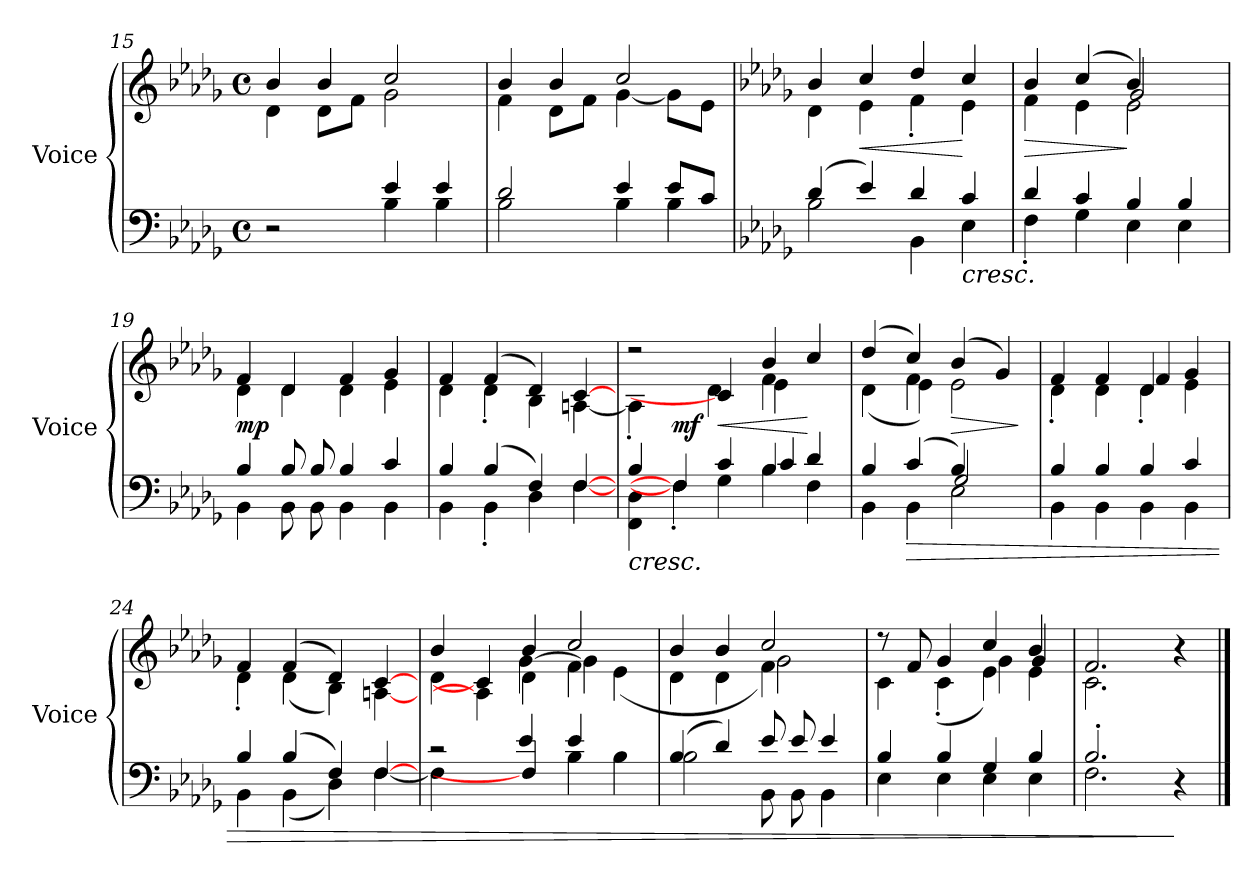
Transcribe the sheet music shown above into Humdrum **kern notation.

**kern	**dynam	**kern	**dynam
*part2	*part2	*part1	*part1
*staff2	*staff2	*staff1	*staff1
*I"Voice	*	*I"Voice	*
*I'Voice	*	*I'Voice	*
*clefF4	*	*clefG2	*
*k[b-e-a-d-g-]	*	*k[b-e-a-d-g-]	*
*M4/4	*	*M4/4	*
*met(c)	*	*met(c)	*
=15	=15	=15	=15
*^	*	*^	*
2r	2ryy	.	4b-/	4d-\	.
.	.	.	4b-/	8d-\L	.
.	.	.	.	8f\J	.
4B-\	4e-/	.	2cc/	2g-\	.
4B-\	4e-/	.	.	.	.
=16	=16	=16	=16	=16	=16
2d-/	2B-\	.	4b-/	4f\	.
.	.	.	4b-/	8d-\L	.
.	.	.	.	8f\J	.
4e-/	4B-\	.	2cc/	[<4g-\	.
8e-/L	4B-\	.	.	8g-\L]	.
8c/J	.	.	.	8e-\J	.
!!LO:PB:g=z	!!
=17	=17	=17	=17	=17	=17
*k[b-e-a-d-g-]	*	*	*k[b-e-a-d-g-]	*	*
(>4d-/	2B-\	.	4b-/	4d-\	.
!	!	!	!	!	!LO:HP:b
4e-/)	.	.	4cc/	4e-\	<
4d-/	4BB-\	.	4dd-/	4f'<\	.
!	!	!LO:HP:b	!	!	!
4c/	4E-\	<	4cc/	4e-\	[
=18	=18	=18	=18	=18	=18
!	!	!	!	!	!LO:HP:b
*	*	*	*	*^	*
4d-/	4F'<\	.	4b-/	4f\	2ryy	>
4c/	4G-\	.	(>4cc/	4e-\	.	.
4B-/	4E-\	.	4b-/)	2e-\	2g-/	]
4B-/	4E-\	.	4ryy	.	.	.
*	*	*	*	*v	*v	*
=19	=19	=19	=19	=19	=19
!	!	!LO:DY:a	!	!	!
4B-/	4BB-\	mp	4f/	4d-\	.
8B-/	8BB-\	.	4d-/	4d-\	.
8B-/	8BB-\	.	.	.	.
4B-/	4BB-\	.	4f/	4d-\	.
4c/	4BB-\	.	4g-/	4e-\	.
=20	=20	=20	=20	=20	=20
4B-/	4BB-\	.	4f/	4d-\	.
(>4B-/	4BB-'<\	.	(>4f/	4d-'<\	.
4F/)	4D-\	.	4d-/)	4B-\	.
[4F/	[4F\	.	[4c/	[4An\	.
!!LO:LB:g=z
=21	=21	=21	=21	=21	=21
!	!	!LO:HP:b	!	!	!
*^	*^	*	*	*^	*
4B-/	4FF\ 4D-\	4ryy	2.ryy	<	2r	4A'<'<\]	2.ryy	.
!	!	!	!	!LO:DY:a	!	!	!	!
4F/]	4F'<'<\]	4F\	.	mf	.	4ryy	.	.
!	!	!	!	!	!	!	!	!LO:HP:b
4c/	4G-\	2.ryy	.	.	4c/]	4d-\	.	<
4B-/	4B-\	.	4c/	[	4b-/	4f\	4e-\	.
4d-/	4F\	.	4ryy	.	4cc/	4ryy	4ryy	[
*	*	*v	*v	*	*	*	*	*
=22	=22	=22	=22	=22	=22	=22	=22
4B-/	4BB-\	2ryy	.	(>4dd-/	(<4d-\	4ryy	.
!	!	!	!LO:HP:b	!	!	!	!
(>4c/	4BB-\	.	>	4cc/)	4f\	4e-\)	.
!	!	!	!	!	!	!	!LO:HP:b
4B-/)	2E-\	2G-/	[	(>4b-/	2ryy	2e-\	>
4ryy	.	.	.	4g-/)	.	.	.
*v	*v	*v	*	*	*	*	*
*	*	*v	*v	*v	*
.	.	.	]
=23	=23	=23	=23
*^	*	*^	*
*	*	*	*	*^	*
4B-/	4BB-\	.	4f/	4d-'<\	2ryy	.
4B-/	4BB-\	.	4f/	4d-\	.	.
4B-/	4BB-\	.	4d-/	4d-'<\	4f/	.
4c/	4BB-\	.	4ryy	4e-\	4g-/	.
*	*	*	*	*v	*v	*
=24	=24	=24	=24	=24	=24
4B-/	4BB-\	.	4f/	4d-'<\	.
(>4B-/	(<4BB-\	.	(>4f/	(<4d-\	.
4F/)	4D-\)	.	4d-/)	4B-\)	.
[4F/	[4F\	.	[4c/	[4An\	.
!!LO:LB:g=z
=25	=25	=25	=25	=25	=25
*	*	*	*	*^	*
2r	4F\]	.	4b-/	4d-\	2ryy	.
.	4ryy	.	4c/]	4A\]	.	.
4F/]	4e-/	.	4b-/	4d-\	[<4g-\	.
4B-\	4e-/	.	2cc/	4f\	(<4g-\]	.
4B-\	4ryy	.	.	(4e-\	4ryy	.
=26	=26	=26	=26	=26	=26	=26
(>4B-/	2B-\	.	4b-/	4d-\	2ryy	.
4d-/)	.	.	4b-/	4d-\	.	.
8e-/	8BB-\	.	2cc/	4f\)	2g-\	.
8e-/	8BB-\	.	.	.	.	.
4e-/	4BB-\	.	.	4ryy	.	.
=27	=27	=27	=27	=27	=27	=27
4B-/	4E-\	.	8r	4c\	2ryy	.
.	.	.	8f/	.	.	.
4B-/	4E-\	.	4g-/	(<4c'<\	.	.
4G-/	4E-\	.	4cc/	4e-\)	4g-\	.
4B-/	4E-\	.	4b-/	4e-\	4g-/	.
*	*	*	*	*v	*v	*
=28	=28	=28	=28	=28	=28
2.B-'>/	2.F\	.	2.f/	2.c\	.
4ryy	4r	]	4r	4ryy	.
*v	*v	*	*	*	*
*	*	*v	*v	*
==	==	==	==
*-	*-	*-	*-
